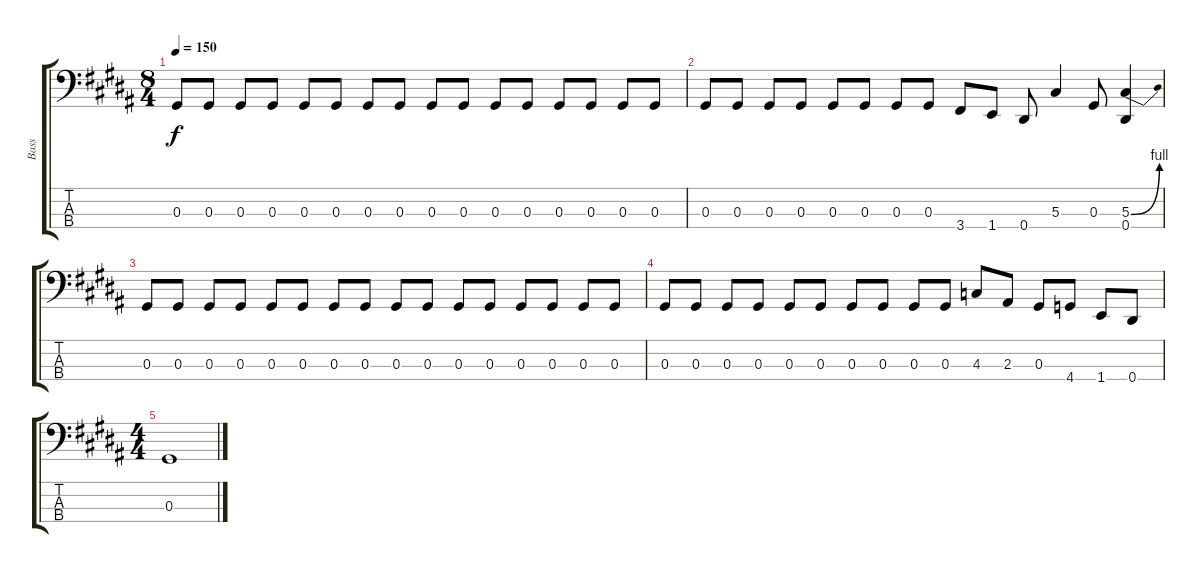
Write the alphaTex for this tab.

\track ("Bass" "Bass") {instrument electricbassfinger}
\staff {score tabs}
\tuning (Gb2 Db2 Ab1 Eb1) {hide}
\ts (8 4)
\tempo 150
\clef f4
\ks g#minor
0.3.8{dy f} 0.3.8 0.3.8 0.3.8 0.3.8 0.3.8 0.3.8 0.3.8 0.3.8 0.3.8 0.3.8 0.3.8 0.3.8 0.3.8 0.3.8 0.3.8 |
0.3.8 0.3.8 0.3.8 0.3.8 0.3.8 0.3.8 0.3.8 0.3.8 3.4.8 1.4.8 0.4.8 5.3.4 0.3.8 (5.3{be (bend 0 0 60 4)} 0.4).4 |
0.3.8 0.3.8 0.3.8 0.3.8 0.3.8 0.3.8 0.3.8 0.3.8 0.3.8 0.3.8 0.3.8 0.3.8 0.3.8 0.3.8 0.3.8 0.3.8 |
0.3.8 0.3.8 0.3.8 0.3.8 0.3.8 0.3.8 0.3.8 0.3.8 0.3.8 0.3.8 4.3.8 2.3.8 0.3.8 4.4.8 1.4.8 0.4.8 |
\ts (4 4)
0.3.1
